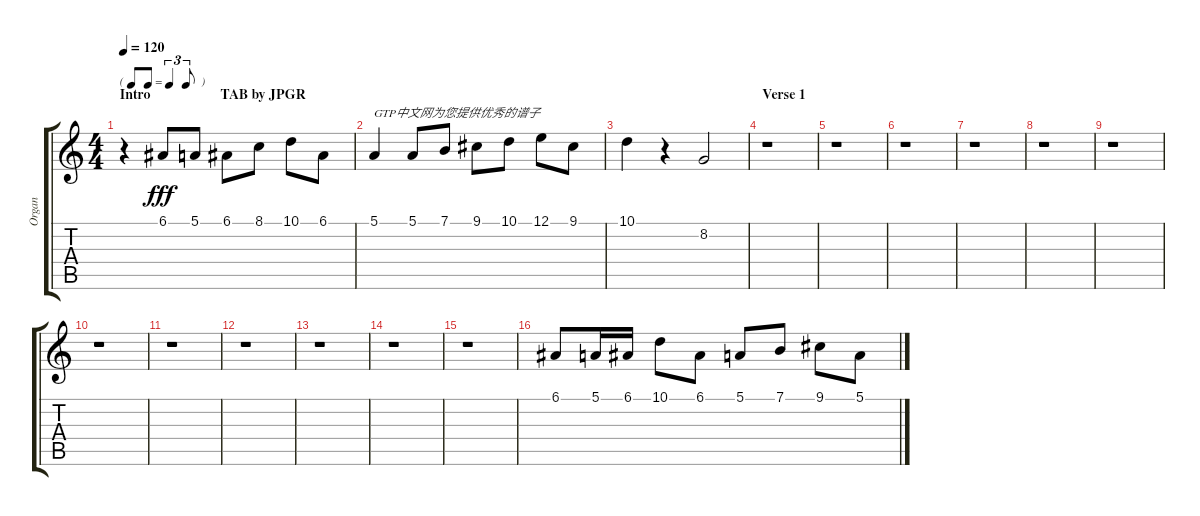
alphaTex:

\track ("Organ" "Organ") {instrument lead3calliope}
\staff {score tabs}
\tuning (E4 B3 G3 D3 A2 E2) {hide}
\ts (4 4)
\tf triplet8th
\section ("" "Intro                    TAB by JPGR")
\tempo 120
\clef g2
\ks c
r.4{dy fff instrument lead3calliope} 6.1.8 5.1.8 6.1.8 8.1.8 10.1.8 6.1.8 |
5.1.4{txt "GTP中文网为您提供优秀的谱子"} 5.1.8 7.1.8 9.1.8 10.1.8 12.1.8 9.1.8 |
10.1.4 r.4 8.2.2 |
\section ("" "Verse 1")
r.1 |
r.1 |
r.1 |
r.1 |
r.1 |
r.1 |
r.1 |
r.1 |
r.1 |
r.1 |
r.1 |
r.1 |
6.1.8 5.1.16 6.1.16 10.1.8 6.1.8 5.1.8 7.1.8 9.1.8 5.1.8
